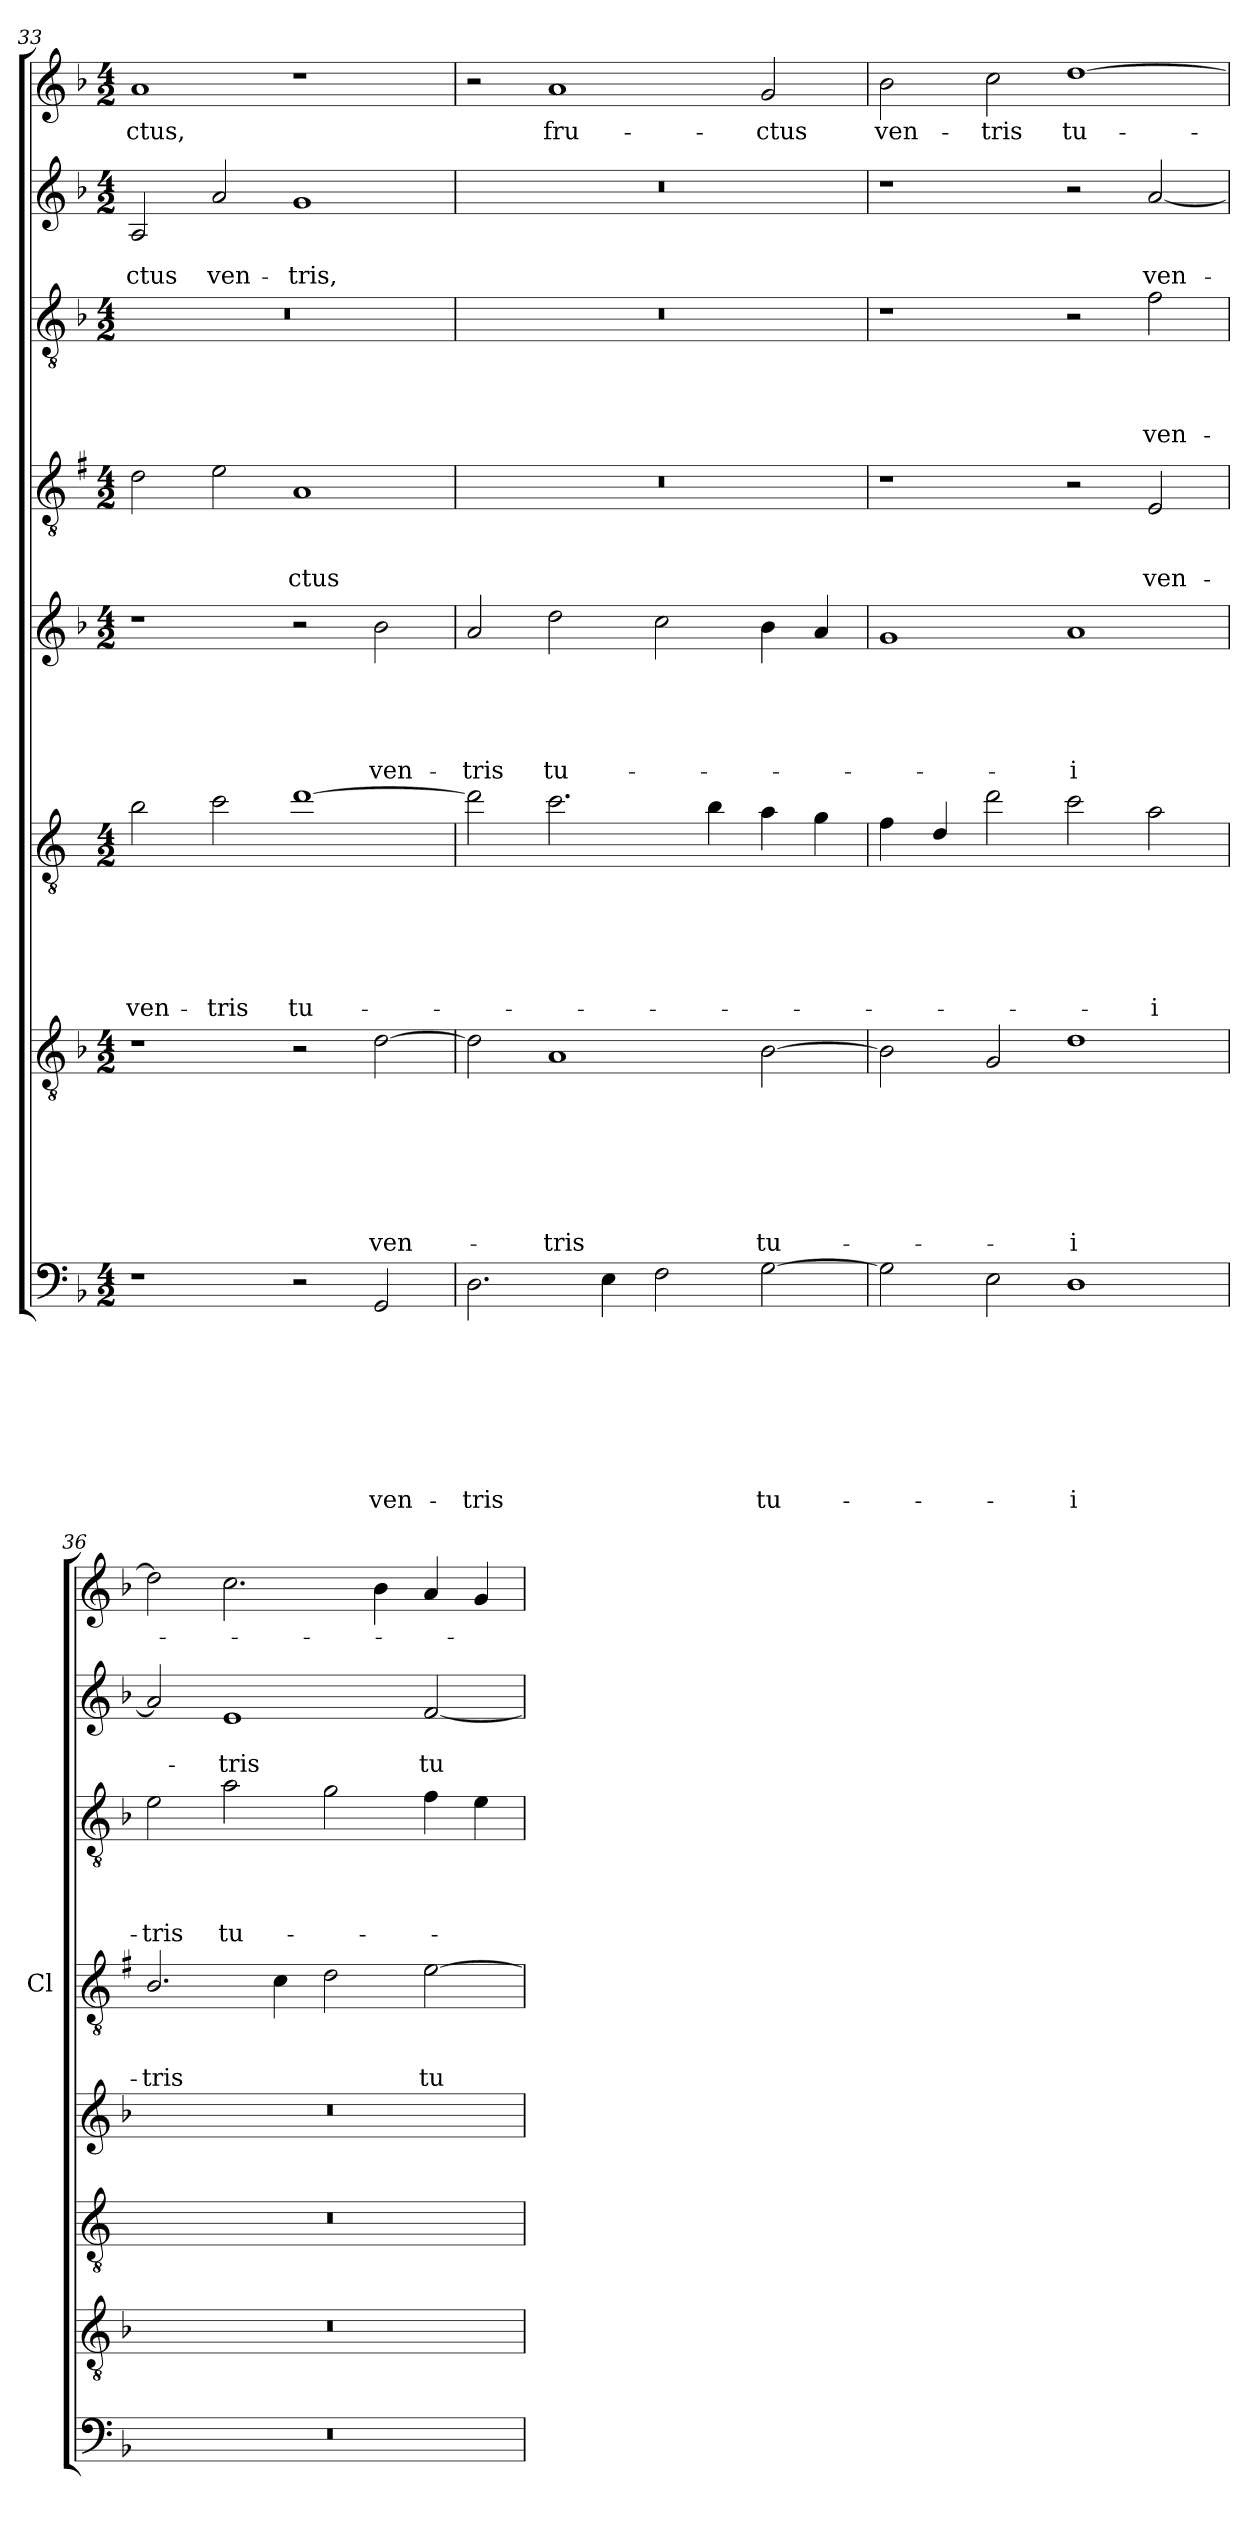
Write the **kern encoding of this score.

**kern	**text	**text	**text	**text	**text	**text	**text	**text	**kern	**text	**text	**text	**text	**text	**text	**text	**kern	**text	**text	**text	**text	**text	**text	**kern	**text	**text	**text	**text	**text	**kern	**text	**text	**text	**kern	**text	**text	**text	**text	**kern	**text	**text	**kern	**text
*part8	*part8	*part8	*part8	*part8	*part8	*part8	*part8	*part8	*part7	*part7	*part7	*part7	*part7	*part7	*part7	*part7	*part6	*part6	*part6	*part6	*part6	*part6	*part6	*part5	*part5	*part5	*part5	*part5	*part5	*part4	*part4	*part4	*part4	*part3	*part3	*part3	*part3	*part3	*part2	*part2	*part2	*part1	*part1
*staff8	*staff8	*staff8	*staff8	*staff8	*staff8	*staff8	*staff8	*staff8	*staff7	*staff7	*staff7	*staff7	*staff7	*staff7	*staff7	*staff7	*staff6	*staff6	*staff6	*staff6	*staff6	*staff6	*staff6	*staff5	*staff5	*staff5	*staff5	*staff5	*staff5	*staff4	*staff4	*staff4	*staff4	*staff3	*staff3	*staff3	*staff3	*staff3	*staff2	*staff2	*staff2	*staff1	*staff1
*	*	*	*	*	*	*	*	*	*	*	*	*	*	*	*	*	*	*	*	*	*	*	*	*	*	*	*	*	*	*I'Cl	*	*	*	*	*	*	*	*	*	*	*	*	*
*clefF4	*	*	*	*	*	*	*	*	*clefGv2	*	*	*	*	*	*	*	*clefGv2	*	*	*	*	*	*	*clefG2	*	*	*	*	*	*clefGv2	*	*	*	*clefGv2	*	*	*	*	*clefG2	*	*	*clefG2	*
*	*	*	*	*	*	*	*	*	*	*	*	*	*	*	*	*	*ITrd4c7	*	*	*	*	*	*	*	*	*	*	*	*	*ITrd1c2	*	*	*	*	*	*	*	*	*	*	*	*	*
*k[b-]	*	*	*	*	*	*	*	*	*k[b-]	*	*	*	*	*	*	*	*k[b-]	*	*	*	*	*	*	*k[b-]	*	*	*	*	*	*k[b-]	*	*	*	*k[b-]	*	*	*	*	*k[b-]	*	*	*k[b-]	*
*F:	*	*	*	*	*	*	*	*	*F:	*	*	*	*	*	*	*	*F:	*	*	*	*	*	*	*F:	*	*	*	*	*	*F:	*	*	*	*F:	*	*	*	*	*F:	*	*	*F:	*
*M4/2	*	*	*	*	*	*	*	*	*M4/2	*	*	*	*	*	*	*	*M4/2	*	*	*	*	*	*	*M4/2	*	*	*	*	*	*M4/2	*	*	*	*M4/2	*	*	*	*	*M4/2	*	*	*M4/2	*
=33	=33	=33	=33	=33	=33	=33	=33	=33	=33	=33	=33	=33	=33	=33	=33	=33	=33	=33	=33	=33	=33	=33	=33	=33	=33	=33	=33	=33	=33	=33	=33	=33	=33	=33	=33	=33	=33	=33	=33	=33	=33	=33	=33
!	!	!	!	!	!	!	!	!	!	!	!	!	!	!	!	!	!	!	!	!	!	!	!LO:LY:b	!	!	!	!	!	!	!	!	!	!	!	!	!	!	!	!	!	!LO:LY:b	!	!LO:LY:b
1r	.	.	.	.	.	.	.	.	1r	.	.	.	.	.	.	.	2e\	.	.	.	.	.	ven-	1r	.	.	.	.	.	2c\	.	.	.	0r	.	.	.	.	2A/	.	-ctus	1a	-ctus,
!	!	!	!	!	!	!	!	!	!	!	!	!	!	!	!	!	!	!	!	!	!	!	!LO:LY:b	!	!	!	!	!	!	!	!	!	!	!	!	!	!	!	!	!	!LO:LY:b	!	!
.	.	.	.	.	.	.	.	.	.	.	.	.	.	.	.	.	2f\	.	.	.	.	.	-tris	.	.	.	.	.	.	2d\	.	.	.	.	.	.	.	.	2a/	.	ven-	.	.
!	!	!	!	!	!	!	!	!	!	!	!	!	!	!	!	!	!	!	!	!	!	!	!LO:LY:b	!	!	!	!	!	!	!	!	!	!LO:LY:b	!	!	!	!	!	!	!	!LO:LY:b	!	!
2r	.	.	.	.	.	.	.	.	2r	.	.	.	.	.	.	.	[1g	.	.	.	.	.	tu-	2r	.	.	.	.	.	1G	.	.	-ctus	.	.	.	.	.	1g	.	-tris,	1r	.
!	!	!	!	!	!	!	!	!LO:LY:b	!	!	!	!	!	!	!	!LO:LY:b	!	!	!	!	!	!	!	!	!	!	!	!	!LO:LY:b	!	!	!	!	!	!	!	!	!	!	!	!	!	!
2GG/	.	.	.	.	.	.	.	ven-	[2d\	.	.	.	.	.	.	ven-	.	.	.	.	.	.	.	2b-\	.	.	.	.	ven-	.	.	.	.	.	.	.	.	.	.	.	.	.	.
!!LO:PB:g=z
=34	=34	=34	=34	=34	=34	=34	=34	=34	=34	=34	=34	=34	=34	=34	=34	=34	=34	=34	=34	=34	=34	=34	=34	=34	=34	=34	=34	=34	=34	=34	=34	=34	=34	=34	=34	=34	=34	=34	=34	=34	=34	=34	=34
!	!	!	!	!	!	!	!	!LO:LY:b	!	!	!	!	!	!	!	!	!	!	!	!	!	!	!	!	!	!	!	!	!LO:LY:b	!	!	!	!	!	!	!	!	!	!	!	!	!	!
2.D\	.	.	.	.	.	.	.	-tris	2d\]	.	.	.	.	.	.	.	2g\]	.	.	.	.	.	.	2a/	.	.	.	.	-tris	0r	.	.	.	0r	.	.	.	.	0r	.	.	2r	.
!	!	!	!	!	!	!	!	!	!	!	!	!	!	!	!	!LO:LY:b	!	!	!	!	!	!	!	!	!	!	!	!	!LO:LY:b	!	!	!	!	!	!	!	!	!	!	!	!	!	!LO:LY:b
.	.	.	.	.	.	.	.	.	1A	.	.	.	.	.	.	-tris	2.f\	.	.	.	.	.	.	2dd\	.	.	.	.	tu-	.	.	.	.	.	.	.	.	.	.	.	.	1a	fru-
4E\	.	.	.	.	.	.	.	.	.	.	.	.	.	.	.	.	.	.	.	.	.	.	.	.	.	.	.	.	.	.	.	.	.	.	.	.	.	.	.	.	.	.	.
2F\	.	.	.	.	.	.	.	.	.	.	.	.	.	.	.	.	.	.	.	.	.	.	.	2cc\	.	.	.	.	.	.	.	.	.	.	.	.	.	.	.	.	.	.	.
.	.	.	.	.	.	.	.	.	.	.	.	.	.	.	.	.	4e\	.	.	.	.	.	.	.	.	.	.	.	.	.	.	.	.	.	.	.	.	.	.	.	.	.	.
!	!	!	!	!	!	!	!	!LO:LY:b	!	!	!	!	!	!	!	!LO:LY:b	!	!	!	!	!	!	!	!	!	!	!	!	!	!	!	!	!	!	!	!	!	!	!	!	!	!	!LO:LY:b
[2G\	.	.	.	.	.	.	.	tu-	[2B-\	.	.	.	.	.	.	tu-	4d\	.	.	.	.	.	.	4b-\	.	.	.	.	.	.	.	.	.	.	.	.	.	.	.	.	.	2g/	-ctus
.	.	.	.	.	.	.	.	.	.	.	.	.	.	.	.	.	4c\	.	.	.	.	.	.	4a/	.	.	.	.	.	.	.	.	.	.	.	.	.	.	.	.	.	.	.
=35	=35	=35	=35	=35	=35	=35	=35	=35	=35	=35	=35	=35	=35	=35	=35	=35	=35	=35	=35	=35	=35	=35	=35	=35	=35	=35	=35	=35	=35	=35	=35	=35	=35	=35	=35	=35	=35	=35	=35	=35	=35	=35	=35
!	!	!	!	!	!	!	!	!	!	!	!	!	!	!	!	!	!	!	!	!	!	!	!	!	!	!	!	!	!	!	!	!	!	!	!	!	!	!	!	!	!	!	!LO:LY:b
2G\]	.	.	.	.	.	.	.	.	2B-\]	.	.	.	.	.	.	.	4B-\	.	.	.	.	.	.	1g	.	.	.	.	.	1r	.	.	.	1r	.	.	.	.	1r	.	.	2b-\	ven-
.	.	.	.	.	.	.	.	.	.	.	.	.	.	.	.	.	4G/	.	.	.	.	.	.	.	.	.	.	.	.	.	.	.	.	.	.	.	.	.	.	.	.	.	.
!	!	!	!	!	!	!	!	!	!	!	!	!	!	!	!	!	!	!	!	!	!	!	!	!	!	!	!	!	!	!	!	!	!	!	!	!	!	!	!	!	!	!	!LO:LY:b
2E\	.	.	.	.	.	.	.	.	2G/	.	.	.	.	.	.	.	2g\	.	.	.	.	.	.	.	.	.	.	.	.	.	.	.	.	.	.	.	.	.	.	.	.	2cc\	-tris
!	!	!	!	!	!	!	!	!LO:LY:b	!	!	!	!	!	!	!	!LO:LY:b	!	!	!	!	!	!	!	!	!	!	!	!	!LO:LY:b	!	!	!	!	!	!	!	!	!	!	!	!	!	!LO:LY:b
1D	.	.	.	.	.	.	.	-i	1d	.	.	.	.	.	.	-i	2f\	.	.	.	.	.	.	1a	.	.	.	.	-i	2r	.	.	.	2r	.	.	.	.	2r	.	.	[1dd	tu-
!	!	!	!	!	!	!	!	!	!	!	!	!	!	!	!	!	!	!	!	!	!	!	!LO:LY:b	!	!	!	!	!	!	!	!	!	!LO:LY:b	!	!	!	!	!LO:LY:b	!	!	!LO:LY:b	!	!
.	.	.	.	.	.	.	.	.	.	.	.	.	.	.	.	.	2d\	.	.	.	.	.	-i	.	.	.	.	.	.	2D/	.	.	ven-	2f\	.	.	.	ven-	[2a/	.	ven-	.	.
=36	=36	=36	=36	=36	=36	=36	=36	=36	=36	=36	=36	=36	=36	=36	=36	=36	=36	=36	=36	=36	=36	=36	=36	=36	=36	=36	=36	=36	=36	=36	=36	=36	=36	=36	=36	=36	=36	=36	=36	=36	=36	=36	=36
!	!	!	!	!	!	!	!	!	!	!	!	!	!	!	!	!	!	!	!	!	!	!	!	!	!	!	!	!	!	!	!	!	!LO:LY:b	!	!	!	!	!LO:LY:b	!	!	!	!	!
0r	.	.	.	.	.	.	.	.	0r	.	.	.	.	.	.	.	0r	.	.	.	.	.	.	0r	.	.	.	.	.	2.A/	.	.	-tris	2e\	.	.	.	-tris	2a/]	.	.	2dd\]	.
!	!	!	!	!	!	!	!	!	!	!	!	!	!	!	!	!	!	!	!	!	!	!	!	!	!	!	!	!	!	!	!	!	!	!	!	!	!	!LO:LY:b	!	!	!LO:LY:b	!	!
.	.	.	.	.	.	.	.	.	.	.	.	.	.	.	.	.	.	.	.	.	.	.	.	.	.	.	.	.	.	.	.	.	.	2a\	.	.	.	tu-	1e	.	-tris	2.cc\	.
.	.	.	.	.	.	.	.	.	.	.	.	.	.	.	.	.	.	.	.	.	.	.	.	.	.	.	.	.	.	4B-\	.	.	.	.	.	.	.	.	.	.	.	.	.
.	.	.	.	.	.	.	.	.	.	.	.	.	.	.	.	.	.	.	.	.	.	.	.	.	.	.	.	.	.	2c\	.	.	.	2g\	.	.	.	.	.	.	.	.	.
.	.	.	.	.	.	.	.	.	.	.	.	.	.	.	.	.	.	.	.	.	.	.	.	.	.	.	.	.	.	.	.	.	.	.	.	.	.	.	.	.	.	4b-\	.
!	!	!	!	!	!	!	!	!	!	!	!	!	!	!	!	!	!	!	!	!	!	!	!	!	!	!	!	!	!	!	!	!	!LO:LY:b	!	!	!	!	!	!	!	!LO:LY:b	!	!
.	.	.	.	.	.	.	.	.	.	.	.	.	.	.	.	.	.	.	.	.	.	.	.	.	.	.	.	.	.	[2d\	.	.	tu-	4f\	.	.	.	.	[2f/	.	tu-	4a/	.
.	.	.	.	.	.	.	.	.	.	.	.	.	.	.	.	.	.	.	.	.	.	.	.	.	.	.	.	.	.	.	.	.	.	4e\	.	.	.	.	.	.	.	4g/	.
=	=	=	=	=	=	=	=	=	=	=	=	=	=	=	=	=	=	=	=	=	=	=	=	=	=	=	=	=	=	=	=	=	=	=	=	=	=	=	=	=	=	=	=
*-	*-	*-	*-	*-	*-	*-	*-	*-	*-	*-	*-	*-	*-	*-	*-	*-	*-	*-	*-	*-	*-	*-	*-	*-	*-	*-	*-	*-	*-	*-	*-	*-	*-	*-	*-	*-	*-	*-	*-	*-	*-	*-	*-
